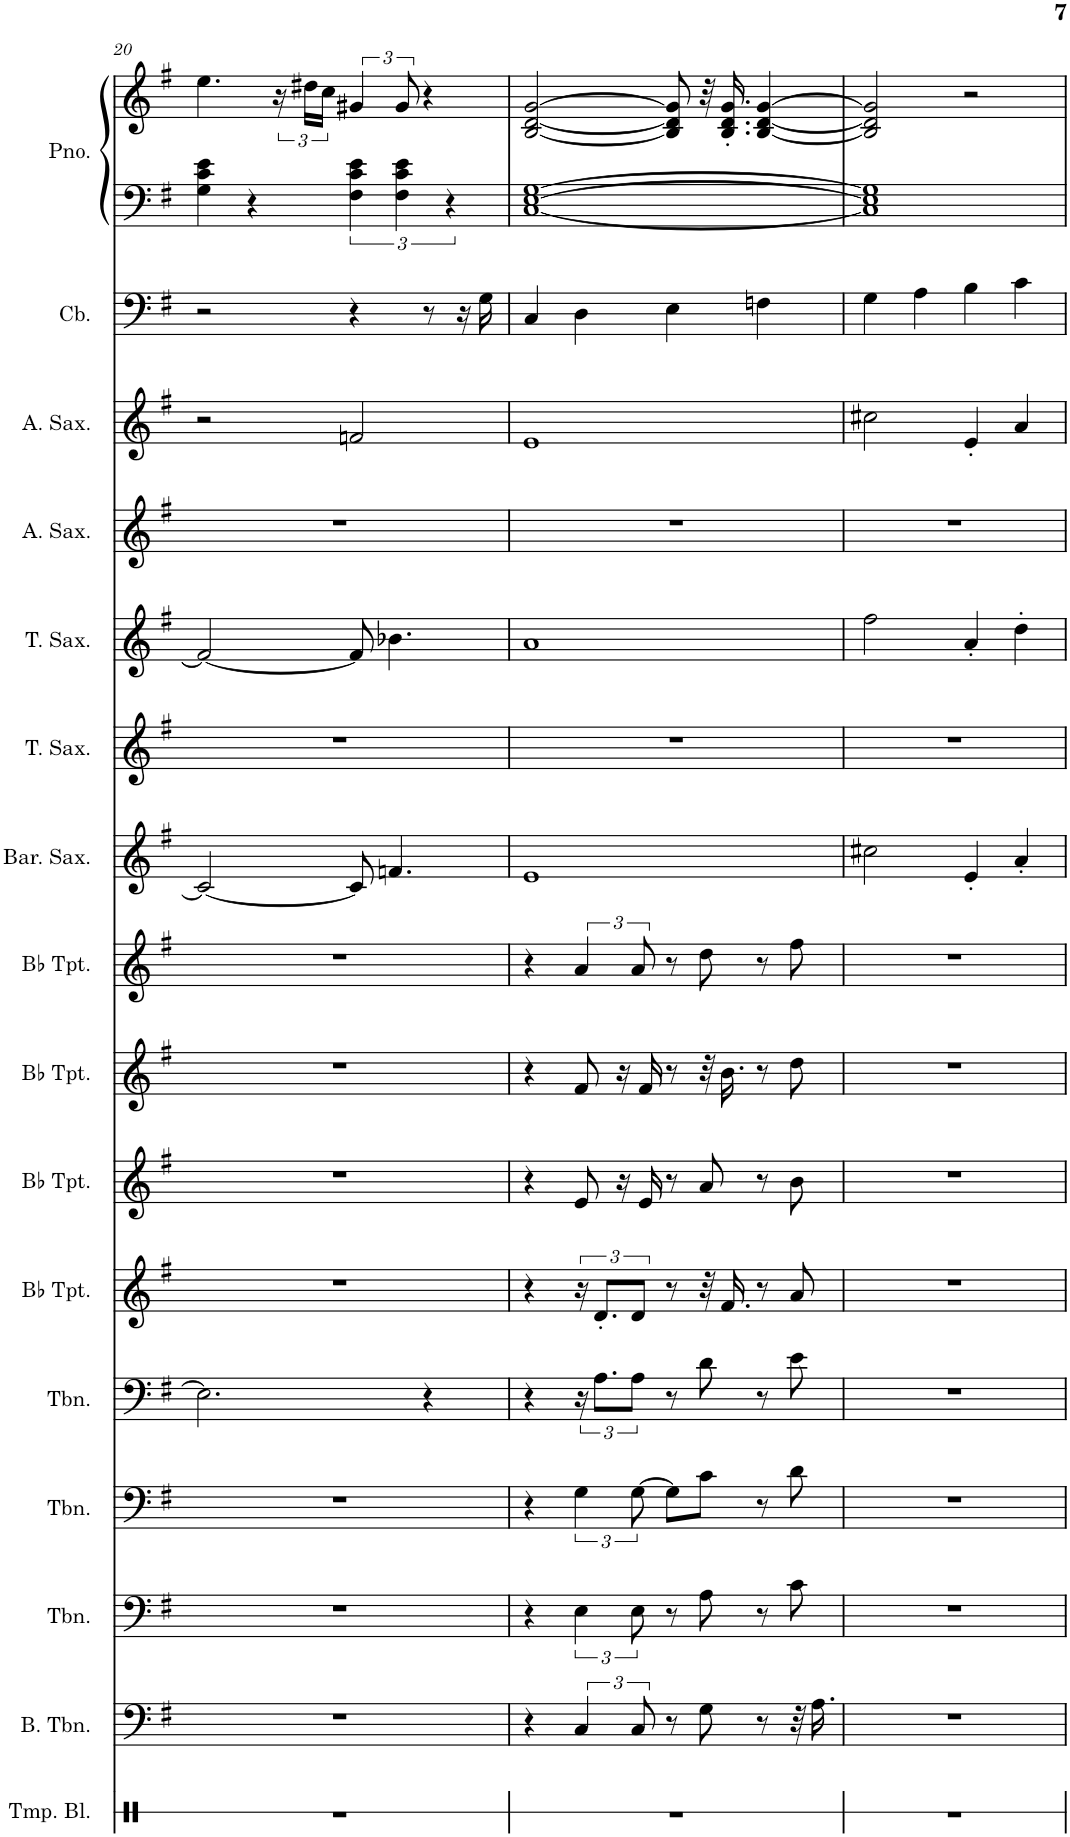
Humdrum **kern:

**kern	**kern	**kern	**kern	**kern	**kern	**kern	**kern	**kern	**kern	**kern	**kern	**kern	**kern	**kern	**kern	**kern
*part16	*part15	*part14	*part13	*part12	*part11	*part10	*part9	*part8	*part7	*part6	*part5	*part4	*part3	*part2	*part1	*part1
*staff17	*staff16	*staff15	*staff14	*staff13	*staff12	*staff11	*staff10	*staff9	*staff8	*staff7	*staff6	*staff5	*staff4	*staff3	*staff2	*staff1
*I"Temple Blocks	*I"Bass Trombone	*I"Trombone	*I"Trombone	*I"Trombone	*I"Bb Trumpet	*I"Bb Trumpet	*I"Bb Trumpet	*I"Bb Trumpet	*I"Baritone Saxophone	*I"Tenor Saxophone	*I"Tenor Saxophone	*I"Alto Saxophone	*I"Alto Saxophone	*I"Contrabass	*I"Piano	*
*I'Tmp. Bl.	*I'B. Tbn.	*I'Tbn.	*I'Tbn.	*I'Tbn.	*I'Bb Tpt.	*I'Bb Tpt.	*I'Bb Tpt.	*I'Bb Tpt.	*I'Bar. Sax.	*I'T. Sax.	*I'T. Sax.	*I'A. Sax.	*I'A. Sax.	*I'Cb.	*I'Pno.	*
!!LO:PB:g=z
*clefX	*clefF4	*clefF4	*clefF4	*clefF4	*clefG2	*clefG2	*clefG2	*clefG2	*clefG2	*clefG2	*clefG2	*clefG2	*clefG2	*clefF4	*clefF4	*clefG2
*	*	*	*	*	*Trd1c2	*Trd1c2	*Trd1c2	*Trd1c2	*Trd12c21	*Trd8c14	*Trd8c14	*Trd5c9	*Trd5c9	*Trd7c12	*	*
*k[]	*k[f#]	*k[f#]	*k[f#]	*k[f#]	*k[f#]	*k[f#]	*k[f#]	*k[f#]	*k[f#]	*k[f#]	*k[f#]	*k[f#]	*k[f#]	*k[f#]	*k[f#]	*k[f#]
*M4/4	*M4/4	*M4/4	*M4/4	*M4/4	*M4/4	*M4/4	*M4/4	*M4/4	*M4/4	*M4/4	*M4/4	*M4/4	*M4/4	*M4/4	*M4/4	*M4/4
=20	=20	=20	=20	=20	=20	=20	=20	=20	=20	=20	=20	=20	=20	=20	=20	=20
1r	1r	1r	1r	2.E\]	1r	1r	1r	1r	2c#/_	1r	2f#/_	1r	2r	2r	4G\ 4c\ 4e\	4.ee\
.	.	.	.	.	.	.	.	.	.	.	.	.	.	.	4r	.
.	.	.	.	.	.	.	.	.	.	.	.	.	.	.	.	24r
.	.	.	.	.	.	.	.	.	.	.	.	.	.	.	.	24dd#X\LL
.	.	.	.	.	.	.	.	.	.	.	.	.	.	.	.	24cc\JJ
.	.	.	.	.	.	.	.	.	8c#/]	.	8f#/]	.	2fn/	4r	6F#\ 6c\ 6e\	6g#X/
.	.	.	.	.	.	.	.	.	4.fn/	.	4.b-X\	.	.	.	.	.
.	.	.	.	.	.	.	.	.	.	.	.	.	.	.	6F#\ 6c\ 6e\	12g#/
.	.	.	.	4r	.	.	.	.	.	.	.	.	.	8r	.	4r
.	.	.	.	.	.	.	.	.	.	.	.	.	.	.	6r	.
.	.	.	.	.	.	.	.	.	.	.	.	.	.	16r	.	.
.	.	.	.	.	.	.	.	.	.	.	.	.	.	16G\	.	.
=21	=21	=21	=21	=21	=21	=21	=21	=21	=21	=21	=21	=21	=21	=21	=21	=21
1r	4r	4r	4r	4r	4r	4r	4r	4r	1e	1r	1a	1r	1e	4C/	[1C [1E [1G	[2B/ [2d/ [2g/
.	6C/	6E\	6G\	24r	24r	8e/	8f#/	6a/	.	.	.	.	.	4D\	.	.
.	.	.	.	12.A\L	12.d'/L	.	.	.	.	.	.	.	.	.	.	.
.	.	.	.	.	.	16r	16r	.	.	.	.	.	.	.	.	.
.	12C/	12E\	[12G\	12A\J	12d/J	.	.	12a/	.	.	.	.	.	.	.	.
.	.	.	.	.	.	16e/	16f#/	.	.	.	.	.	.	.	.	.
.	8r	8r	8G\L]	8r	8r	8r	8r	8r	.	.	.	.	.	4E\	.	8B/] 8d/] 8g/]
.	8G\	8A\	8c\J	8d\	32r	8a/	32r	8dd\	.	.	.	.	.	.	.	32r
.	.	.	.	.	16.f#/	.	16.b\	.	.	.	.	.	.	.	.	16.B/' 16.d/' 16.g/'
.	8r	8r	8r	8r	8r	8r	8r	8r	.	.	.	.	.	4Fn\	.	[4B/ [4d/ [4g/
.	32r	8c\	8d\	8e\	8a/	8b\	8dd\	8ff#\	.	.	.	.	.	.	.	.
.	16.A\	.	.	.	.	.	.	.	.	.	.	.	.	.	.	.
=22	=22	=22	=22	=22	=22	=22	=22	=22	=22	=22	=22	=22	=22	=22	=22	=22
1r	1r	1r	1r	1r	1r	1r	1r	1r	2cc#X\	1r	2ff#\	1r	2cc#X\	4G\	1C] 1E] 1G]	2B/] 2d/] 2g/]
.	.	.	.	.	.	.	.	.	.	.	.	.	.	4A\	.	.
.	.	.	.	.	.	.	.	.	4e'/	.	4a'/	.	4e'/	4B\	.	2r
.	.	.	.	.	.	.	.	.	4a'/	.	4dd'\	.	4a/	4c\	.	.
=	=	=	=	=	=	=	=	=	=	=	=	=	=	=	=	=
*-	*-	*-	*-	*-	*-	*-	*-	*-	*-	*-	*-	*-	*-	*-	*-	*-
